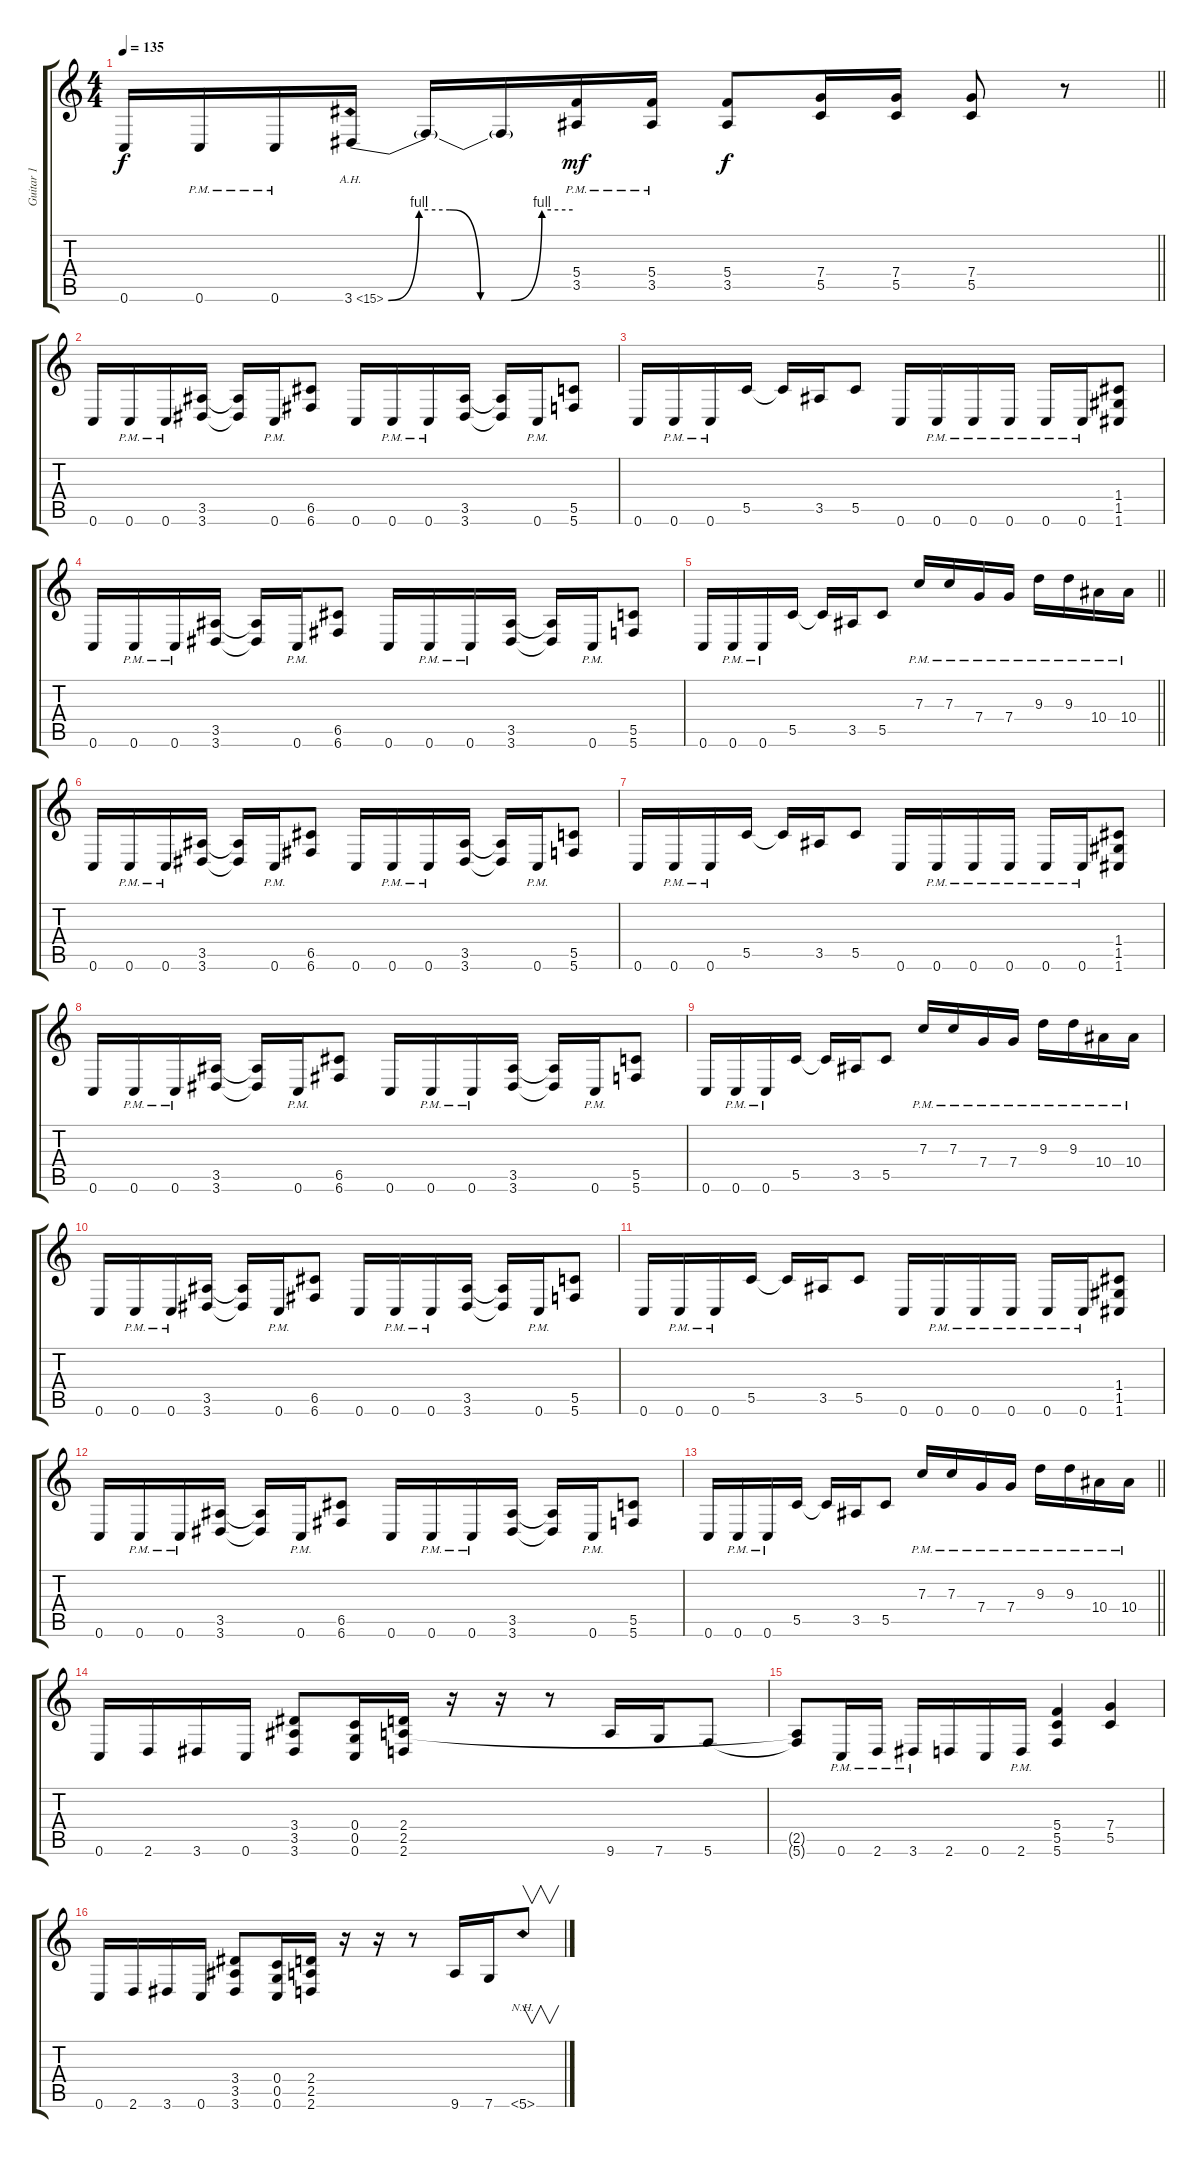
\track ("Guitar 1" "Guitar 1") {instrument distortionguitar}
\staff {score tabs}
\tuning (D4 A3 F3 C3 G2 C2) {hide}
\ts (4 4)
\tempo 135
\clef g2
\barLineRight lightlight
\ks c
0.6.16{dy f} 0.6{pm}.16 0.6{pm}.16 3.6{be (custom 0 0 10 4 20 4 30 0 40 0 50 4 60 4) ah 12}.16 3.6{t}.16 3.6{t}.16 (5.4 3.5{pm}).16{dy mf} (5.4 3.5{pm}).16 (5.4 3.5).8{dy f} (7.4 5.5).16 (7.4 5.5).16 (7.4 5.5).8 r.8 |
0.6.16 0.6{pm}.16 0.6{pm}.16 (3.5 3.6).16 (3.5{t} 3.6{t}).16 0.6{pm}.16 (6.5 6.6).8 0.6.16 0.6{pm}.16 0.6{pm}.16 (3.5 3.6).16 (3.5{t} 3.6{t}).16 0.6{pm}.16 (5.5 5.6).8 |
0.6.16 0.6{pm}.16 0.6{pm}.16 5.5.16 5.5{t}.16 3.5.16 5.5.8 0.6.16 0.6{pm}.16 0.6{pm}.16 0.6{pm}.16 0.6{pm}.16 0.6{pm}.16 (1.4 1.5 1.6).8 |
0.6.16 0.6{pm}.16 0.6{pm}.16 (3.5 3.6).16 (3.5{t} 3.6{t}).16 0.6{pm}.16 (6.5 6.6).8 0.6.16 0.6{pm}.16 0.6{pm}.16 (3.5 3.6).16 (3.5{t} 3.6{t}).16 0.6{pm}.16 (5.5 5.6).8 |
\barLineRight lightlight
0.6.16 0.6{pm}.16 0.6{pm}.16 5.5.16 5.5{t}.16 3.5.16 5.5.8 7.3{pm}.16 7.3{pm}.16 7.4{pm}.16 7.4{pm}.16 9.3{pm}.16 9.3{pm}.16 10.4{pm}.16 10.4{pm}.16 |
0.6.16 0.6{pm}.16 0.6{pm}.16 (3.5 3.6).16 (3.5{t} 3.6{t}).16 0.6{pm}.16 (6.5 6.6).8 0.6.16 0.6{pm}.16 0.6{pm}.16 (3.5 3.6).16 (3.5{t} 3.6{t}).16 0.6{pm}.16 (5.5 5.6).8 |
0.6.16 0.6{pm}.16 0.6{pm}.16 5.5.16 5.5{t}.16 3.5.16 5.5.8 0.6.16 0.6{pm}.16 0.6{pm}.16 0.6{pm}.16 0.6{pm}.16 0.6{pm}.16 (1.4 1.5 1.6).8 |
0.6.16 0.6{pm}.16 0.6{pm}.16 (3.5 3.6).16 (3.5{t} 3.6{t}).16 0.6{pm}.16 (6.5 6.6).8 0.6.16 0.6{pm}.16 0.6{pm}.16 (3.5 3.6).16 (3.5{t} 3.6{t}).16 0.6{pm}.16 (5.5 5.6).8 |
0.6.16 0.6{pm}.16 0.6{pm}.16 5.5.16 5.5{t}.16 3.5.16 5.5.8 7.3{pm}.16 7.3{pm}.16 7.4{pm}.16 7.4{pm}.16 9.3{pm}.16 9.3{pm}.16 10.4{pm}.16 10.4{pm}.16 |
0.6.16 0.6{pm}.16 0.6{pm}.16 (3.5 3.6).16 (3.5{t} 3.6{t}).16 0.6{pm}.16 (6.5 6.6).8 0.6.16 0.6{pm}.16 0.6{pm}.16 (3.5 3.6).16 (3.5{t} 3.6{t}).16 0.6{pm}.16 (5.5 5.6).8 |
0.6.16 0.6{pm}.16 0.6{pm}.16 5.5.16 5.5{t}.16 3.5.16 5.5.8 0.6.16 0.6{pm}.16 0.6{pm}.16 0.6{pm}.16 0.6{pm}.16 0.6{pm}.16 (1.4 1.5 1.6).8 |
0.6.16 0.6{pm}.16 0.6{pm}.16 (3.5 3.6).16 (3.5{t} 3.6{t}).16 0.6{pm}.16 (6.5 6.6).8 0.6.16 0.6{pm}.16 0.6{pm}.16 (3.5 3.6).16 (3.5{t} 3.6{t}).16 0.6{pm}.16 (5.5 5.6).8 |
\barLineRight lightlight
0.6.16 0.6{pm}.16 0.6{pm}.16 5.5.16 5.5{t}.16 3.5.16 5.5.8 7.3{pm}.16 7.3{pm}.16 7.4{pm}.16 7.4{pm}.16 9.3{pm}.16 9.3{pm}.16 10.4{pm}.16 10.4{pm}.16 |
0.6.16 2.6.16 3.6.16 0.6.16 (3.4 3.5 3.6).8 (0.4 0.5 0.6).16 (2.4 2.5 2.6).16 r.16 r.16 r.8 9.6.16 7.6.16 5.6.8 |
(2.5{t} 5.6{t}).8 0.6{pm}.16 2.6{pm}.16 3.6{pm}.16 2.6.16 0.6.16 2.6{pm}.16 (5.4 5.5 5.6).4 (7.4 5.5).4 |
0.6.16 2.6.16 3.6.16 0.6.16 (3.4 3.5 3.6).8 (0.4 0.5 0.6).16 (2.4 2.5 2.6).16 r.16 r.16 r.8 9.6.16 7.6.16 5.6{nh}.8{v}
